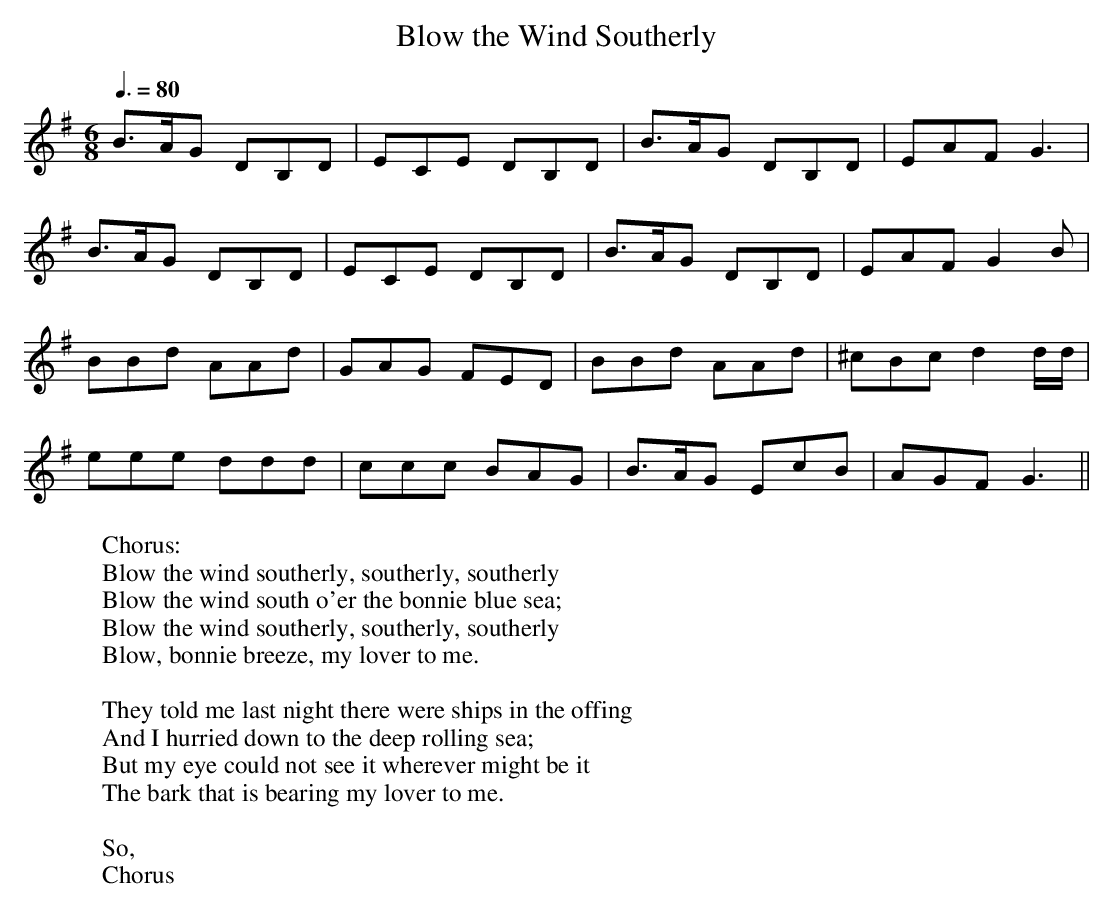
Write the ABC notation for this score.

X:1
T:Blow the Wind Southerly
M:6/8
L:1/8
Q:3/8=80
W:  Chorus:
W:  Blow the wind southerly, southerly, southerly
W:  Blow the wind south o'er the bonnie blue sea;
W:  Blow the wind southerly, southerly, southerly
W:  Blow, bonnie breeze, my lover to me.
W:
W:They told me last night there were ships in the offing
W:And I hurried down to the deep rolling sea;
W:But my eye could not see it wherever might be it
W:The bark that is bearing my lover to me.
W:
W:  So,
W:  Chorus
K:G
B3/2A/G DB,D|ECE DB,D|B3/2A/G DB,D|EAF G3|
B3/2A/G DB,D|ECE DB,D|B3/2A/G D-B,D|EAF G2B|
BBd AAd|GAG FED|BBd AAd|^cBc d2d/d/|
eee ddd|ccc BAG|B3/2A/G EcB|AGF G3||
